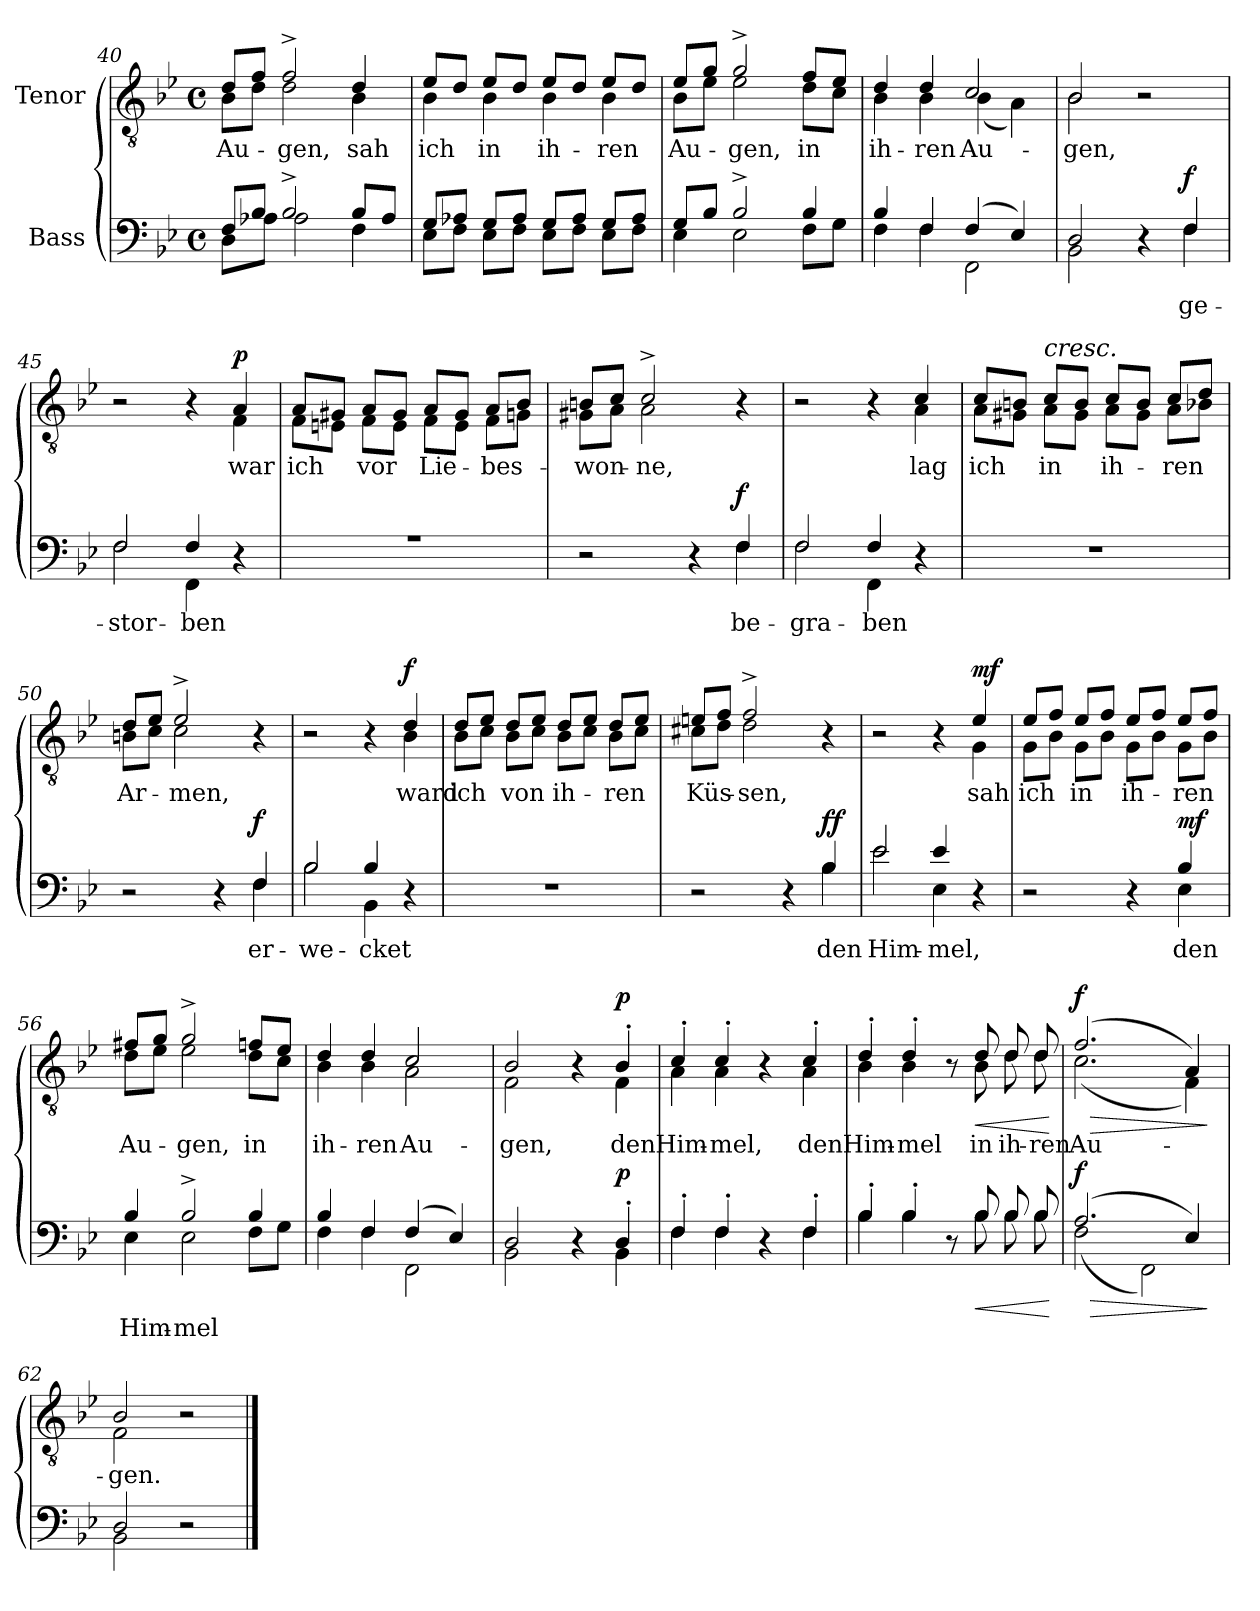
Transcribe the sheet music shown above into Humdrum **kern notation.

**kern	**text	**dynam	**kern	**text	**dynam
*part2	*part2	*part2	*part1	*part1	*part1
*staff2	*staff2	*staff2	*staff1	*staff1	*staff1
*I"Bass	*	*	*I"Tenor	*	*
*clefF4	*	*	*clefGv2	*	*
*k[b-e-]	*	*	*k[b-e-]	*	*
*M4/4	*	*	*M4/4	*	*
*met(c)	*	*	*met(c)	*	*
=40	=40	=40	=40	=40	=40
*^	*	*	*	*	*
!	!	!	!	!	!LO:LY:b	!
*	*	*	*	*^	*	*
8F/L	8D\L	.	.	8d/L	8B-\L	Au-	.
8B-/J	8A-X\J	.	.	8f/J	8d\J	.	.
!	!	!	!	!	!	!LO:LY:b	!
2B-^/	2A-\	.	.	2f^/	2d\	-gen,	.
!	!	!	!	!	!	!LO:LY:b	!
8B-/L	4F\	.	.	4d/	4B-\	sah	.
8A-/J	.	.	.	.	.	.	.
=41	=41	=41	=41	=41	=41	=41	=41
!	!	!	!	!	!	!LO:LY:b	!
8G/L	8E-\L	.	.	8e-/L	4B-\	ich	.
8A-X/J	8F\J	.	.	8d/J	.	.	.
!	!	!	!	!	!	!LO:LY:b	!
8G/L	8E-\L	.	.	8e-/L	4B-\	in	.
8A-/J	8F\J	.	.	8d/J	.	.	.
!	!	!	!	!	!	!LO:LY:b	!
8G/L	8E-\L	.	.	8e-/L	4B-\	ih-	.
8A-/J	8F\J	.	.	8d/J	.	.	.
!	!	!	!	!	!	!LO:LY:b	!
8G/L	8E-\L	.	.	8e-/L	4B-\	-ren	.
8A-/J	8F\J	.	.	8d/J	.	.	.
!!LO:PB:g=z	!!
=42	=42	=42	=42	=42	=42	=42	=42
!	!	!	!	!	!	!LO:LY:b	!
8G/L	4E-\	.	.	8e-/L	8B-\L	Au-	.
8B-/J	.	.	.	8g/J	8e-\J	.	.
!	!	!	!	!	!	!LO:LY:b	!
2B-^/	2E-\	.	.	2g^/	2e-\	-gen,	.
!	!	!	!	!	!	!LO:LY:b	!
4B-/	8F\L	.	.	8f/L	8d\L	in	.
.	8G\J	.	.	8e-/J	8c\J	.	.
=43	=43	=43	=43	=43	=43	=43	=43
!	!	!	!	!	!	!LO:LY:b	!
4B-/	4F\	.	.	4d/	4B-\	ih-	.
!	!	!	!	!	!	!LO:LY:b	!
4F/	4F\	.	.	4d/	4B-\	-ren	.
!	!	!	!	!	!	!LO:LY:b	!
(4F/	2FF\	.	.	2c/	(4B-\	Au-	.
4E-/)	.	.	.	.	4A\)	.	.
=44	=44	=44	=44	=44	=44	=44	=44
!	!	!	!	!	!	!LO:LY:b	!
2D/	2BB-\	.	.	2B-/	2B-\	-gen,	.
4r	4ryy	.	.	2r	2ryy	.	.
!	!	!LO:LY:b	!LO:DY:a	!	!	!	!
4F/	4F\	ge-	f	.	.	.	.
=45	=45	=45	=45	=45	=45	=45	=45
!	!	!LO:LY:b	!	!	!	!	!
2F/	2F\	-stor-	.	2r	2ryy	.	.
!	!	!LO:LY:b	!	!	!	!	!
4F/	4FF\	-ben	.	4r	4ryy	.	.
!	!	!	!	!	!	!LO:LY:b	!LO:DY:a
4r	4ryy	.	.	4A/	4F\	war	p
=46	=46	=46	=46	=46	=46	=46	=46
!	!	!	!	!	!	!LO:LY:b	!
1r	1ryy	.	.	8A/L	8F\L	ich	.
.	.	.	.	8G#X/J	8En\J	.	.
!	!	!	!	!	!	!LO:LY:b	!
.	.	.	.	8A/L	8F\L	vor	.
.	.	.	.	8G#/J	8E\J	.	.
!	!	!	!	!	!	!LO:LY:b	!
.	.	.	.	8A/L	8F\L	Lie-	.
.	.	.	.	8G#/J	8E\J	.	.
!	!	!	!	!	!	!LO:LY:b	!
.	.	.	.	8A/L	8F\L	-bes-	.
.	.	.	.	8B-/J	8Gn\J	.	.
!!LO:LB:g=z	!!
=47	=47	=47	=47	=47	=47	=47	=47
!	!	!	!	!	!	!LO:LY:b	!
2r	2ryy	.	.	8Bn/L	8G#X\L	-won-	.
.	.	.	.	8c/J	8A\J	.	.
!	!	!	!	!	!	!LO:LY:b	!
.	.	.	.	2c^/	2A\	-ne,	.
4r	4ryy	.	.	.	.	.	.
!	!	!LO:LY:b	!LO:DY:a	!	!	!	!
4F/	4F\	be-	f	4r	4ryy	.	.
=48	=48	=48	=48	=48	=48	=48	=48
!	!	!LO:LY:b	!	!	!	!	!
2F/	2F\	-gra-	.	2r	2ryy	.	.
!	!	!LO:LY:b	!	!	!	!	!
4F/	4FF\	-ben	.	4r	4ryy	.	.
!	!	!	!	!	!	!LO:LY:b	!
4r	4ryy	.	.	4c/	4A\	lag	.
=49	=49	=49	=49	=49	=49	=49	=49
!	!	!	!	!	!	!LO:LY:b	!
*v	*v	*	*	*	*	*	*
1r	.	.	8c/L	8A\L	ich	.
.	.	.	8Bn/J	8G#X\J	.	.
!	!	!	!LO:TX:a:i:t=cresc.	!	!	!
!	!	!	!	!	!LO:LY:b	!
.	.	.	8c/L	8A\L	in	.
.	.	.	8B/J	8G#\J	.	.
!	!	!	!	!	!LO:LY:b	!
.	.	.	8c/L	8A\L	ih-	.
.	.	.	8B/J	8G#\J	.	.
!	!	!	!	!	!LO:LY:b	!
.	.	.	8c/L	8A\L	-ren	.
.	.	.	8d/J	8B-X\J	.	.
=50	=50	=50	=50	=50	=50	=50
*^	*	*	*	*	*	*
!	!	!	!	!	!	!LO:LY:b	!
2r	2ryy	.	.	8d/L	8Bn\L	Ar-	.
.	.	.	.	8e-/J	8c\J	.	.
!	!	!	!	!	!	!LO:LY:b	!
.	.	.	.	2e-^/	2c\	-men,	.
4r	4ryy	.	.	.	.	.	.
!	!	!LO:LY:b	!LO:DY:a	!	!	!	!
4F/	4F\	er-	f	4r	4ryy	.	.
!!LO:LB:g=z	!!
=51	=51	=51	=51	=51	=51	=51	=51
!	!	!LO:LY:b	!	!	!	!	!
2B-/	2B-\	-we-	.	2r	2ryy	.	.
!	!	!LO:LY:b	!	!	!	!	!
4B-/	4BB-\	-cket	.	4r	4ryy	.	.
!	!	!	!	!	!	!LO:LY:b	!LO:DY:a
4r	4ryy	.	.	4d/	4B-\	ward	f
=52	=52	=52	=52	=52	=52	=52	=52
!	!	!	!	!	!	!LO:LY:b	!
*v	*v	*	*	*	*	*	*
1r	.	.	8d/L	8B-\L	ich	.
.	.	.	8e-/J	8c\J	.	.
!	!	!	!	!	!LO:LY:b	!
.	.	.	8d/L	8B-\L	von	.
.	.	.	8e-/J	8c\J	.	.
!	!	!	!	!	!LO:LY:b	!
.	.	.	8d/L	8B-\L	ih-	.
.	.	.	8e-/J	8c\J	.	.
!	!	!	!	!	!LO:LY:b	!
.	.	.	8d/L	8B-\L	-ren	.
.	.	.	8e-/J	8c\J	.	.
=53	=53	=53	=53	=53	=53	=53
*^	*	*	*	*	*	*
!	!	!	!	!	!	!LO:LY:b	!
2r	2ryy	.	.	8en/L	8c#X\L	Küs-	.
.	.	.	.	8f/J	8d\J	.	.
!	!	!	!	!	!	!LO:LY:b	!
.	.	.	.	2f^/	2d\	-sen,	.
4r	4ryy	.	.	.	.	.	.
!	!	!LO:LY:b	!LO:DY:a	!	!	!	!
4B-/	4B-\	den	ff	4r	4ryy	.	.
=54	=54	=54	=54	=54	=54	=54	=54
!	!	!LO:LY:b	!	!	!	!	!
2e-/	2e-\	Him-	.	2r	2ryy	.	.
!	!	!LO:LY:b	!	!	!	!	!
4e-/	4E-\	-mel,	.	4r	4ryy	.	.
!	!	!	!	!	!	!LO:LY:b	!LO:DY:a
4r	4ryy	.	.	4e-/	4G\	sah	mf
!!LO:LB:g=z	!!
=55	=55	=55	=55	=55	=55	=55	=55
!	!	!	!	!	!	!LO:LY:b	!
2r	2ryy	.	.	8e-/L	8G\L	ich	.
.	.	.	.	8f/J	8B-\J	.	.
!	!	!	!	!	!	!LO:LY:b	!
.	.	.	.	8e-/L	8G\L	in	.
.	.	.	.	8f/J	8B-\J	.	.
!	!	!	!	!	!	!LO:LY:b	!
4r	4ryy	.	.	8e-/L	8G\L	ih-	.
.	.	.	.	8f/J	8B-\J	.	.
!	!	!LO:LY:b	!LO:DY:a	!	!	!LO:LY:b	!
4B-/	4E-\	den	mf	8e-/L	8G\L	-ren	.
.	.	.	.	8f/J	8B-\J	.	.
=56	=56	=56	=56	=56	=56	=56	=56
!	!	!LO:LY:b	!	!	!	!LO:LY:b	!
4B-/	4E-\	Him-	.	8f#X/L	8d\L	Au-	.
.	.	.	.	8g/J	8e-\J	.	.
!	!	!LO:LY:b	!	!	!	!LO:LY:b	!
2B-^/	2E-\	-mel	.	2g^/	2e-\	-gen,	.
!	!	!	!	!	!	!LO:LY:b	!
4B-/	8F\L	.	.	8fn/L	8d\L	in	.
.	8G\J	.	.	8e-/J	8c\J	.	.
=57	=57	=57	=57	=57	=57	=57	=57
!	!	!	!	!	!	!LO:LY:b	!
4B-/	4F\	.	.	4d/	4B-\	ih-	.
!	!	!	!	!	!	!LO:LY:b	!
4F/	4F\	.	.	4d/	4B-\	-ren	.
!	!	!	!	!	!	!LO:LY:b	!
(4F/	2FF\	.	.	2c/	2A\	Au-	.
4E-/)	.	.	.	.	.	.	.
=58	=58	=58	=58	=58	=58	=58	=58
!	!	!	!	!	!	!LO:LY:b	!
2D/	2BB-\	.	.	2B-/	2F\	-gen,	.
4r	4ryy	.	.	4r	4ryy	.	.
!	!	!	!LO:DY:a	!	!	!LO:LY:b	!LO:DY:a
4D'/	4BB-\	.	p	4B-'/	4F\	den	p
!!LO:LB:g=z	!!
=59	=59	=59	=59	=59	=59	=59	=59
!	!	!	!	!	!	!LO:LY:b	!
4F'/	4F\	.	.	4c'/	4A\	Him-	.
!	!	!	!	!	!	!LO:LY:b	!
4F'/	4F\	.	.	4c'/	4A\	-mel,	.
4r	4ryy	.	.	4r	4ryy	.	.
!	!	!	!	!	!	!LO:LY:b	!
4F'/	4F\	.	.	4c'/	4A\	den	.
=60	=60	=60	=60	=60	=60	=60	=60
!	!	!	!	!	!	!LO:LY:b	!
4B-'/	4B-\	.	.	4d'/	4B-\	Him-	.
!	!	!	!	!	!	!LO:LY:b	!
4B-'/	4B-\	.	.	4d'/	4B-\	-mel	.
8r	8ryy	.	.	8r	8ryy	.	.
!	!	!	!LO:HP:b	!	!	!LO:LY:b	!LO:HP:b
8B-/	8B-\	.	<	8d/	8B-\	in	<
!	!	!	!	!	!	!LO:LY:b	!
8B-/	8B-\	.	.	8d/	8d\	ih-	.
!	!	!	!	!	!	!LO:LY:b	!
8B-/	8B-\	.	.	8d/	8d\	-ren	.
*v	*v	*	*	*	*	*	*
*	*	*	*v	*v	*	*
.	.	[	.	.	[
=61	=61	=61	=61	=61	=61
!	!	!LO:HP:b	!	!LO:LY:b	!LO:HP:b
*^	*	*	*^	*	*
!	!	!	!LO:DY:n=1:a	!	!	!	!LO:DY:n=1:a
(2.A/	(2F\	.	> f	(2.f/	(2.c\	Au-	> f
.	2FF\)	.	.	.	.	.	.
4E-/)	.	.	.	4A/)	4F\)	.	.
*v	*v	*	*	*	*	*	*
*	*	*	*v	*v	*	*
.	.	]	.	.	]
=62	=62	=62	=62	=62	=62
*^	*	*	*	*	*
!	!	!	!	!	!LO:LY:b	!
*	*	*	*	*^	*	*
2D/	2BB-\	.	.	2B-/	2F\	-gen.	.
2r	2ryy	.	.	2r	2ryy	.	.
*v	*v	*	*	*	*	*	*
*	*	*	*v	*v	*	*
==	==	==	==	==	==
*-	*-	*-	*-	*-	*-
